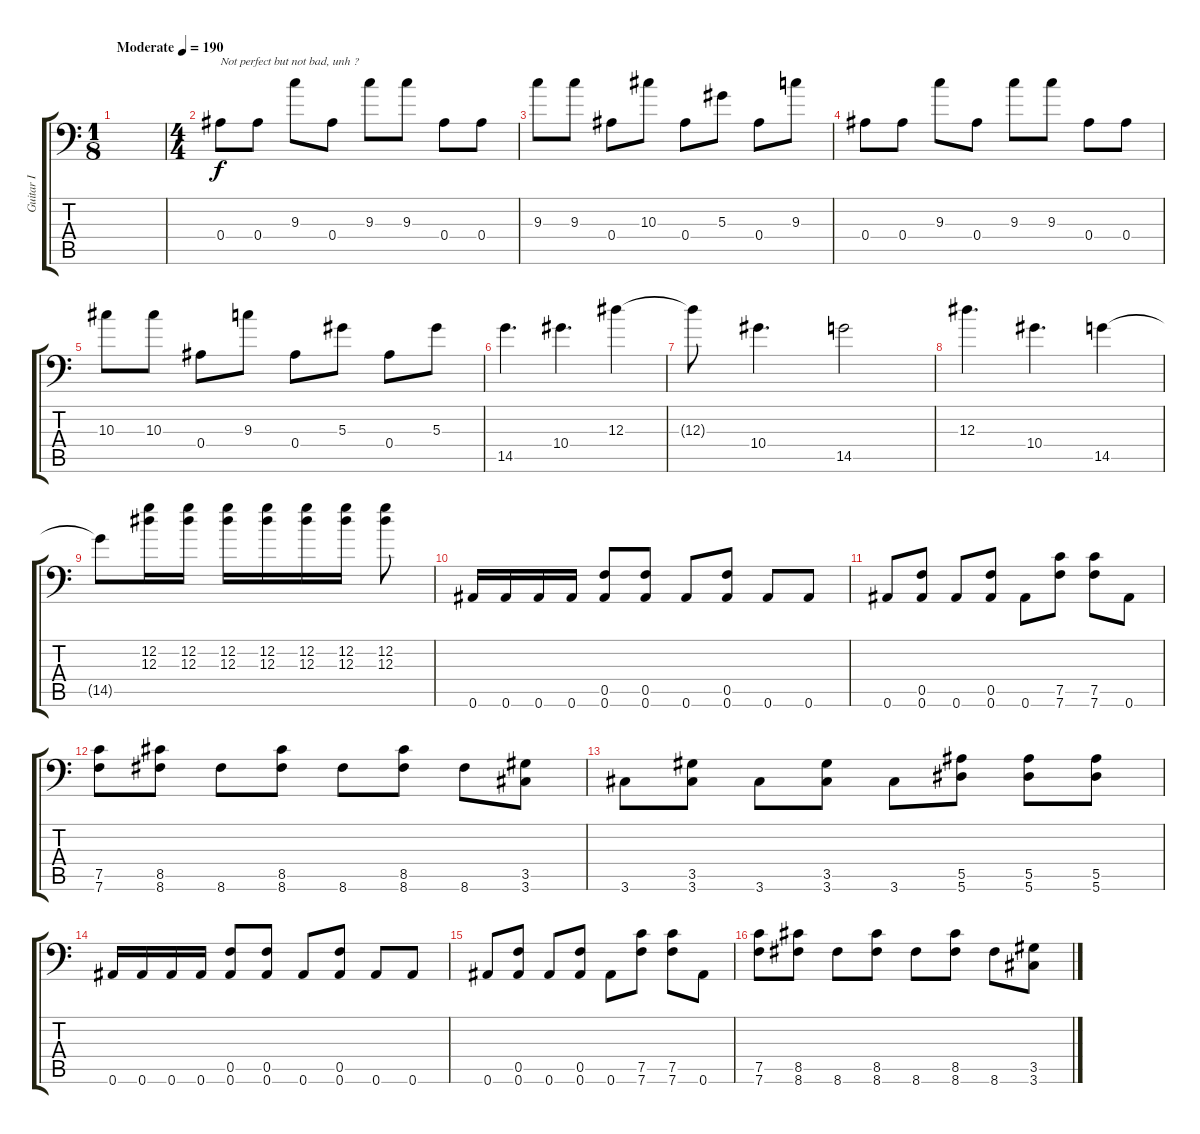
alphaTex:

\track ("Guitar I" "Guitar I") {instrument distortionguitar}
\staff {score tabs}
\tuning (C4 G3 Eb3 Bb2 F2 Bb1) {hide}
\ts (1 8)
\tempo (190 "Moderate")
\clef f4
\ks c
|
\ts (4 4)
0.4.8{txt "Not perfect but not bad, unh ?"} 0.4.8 9.3.8 0.4.8 9.3.8 9.3.8 0.4.8 0.4.8 |
9.3.8 9.3.8 0.4.8 10.3.8 0.4.8 5.3.8 0.4.8 9.3.8 |
0.4.8 0.4.8 9.3.8 0.4.8 9.3.8 9.3.8 0.4.8 0.4.8 |
10.3.8 10.3.8 0.4.8 9.3.8 0.4.8 5.3.8 0.4.8 5.3.8 |
14.5.4{d} 10.4.4{d} 12.3.4 |
12.3{t}.8 10.4.4{d} 14.5.2 |
12.3.4{d} 10.4.4{d} 14.5.4 |
14.5{t}.8 (12.2 12.3).16 (12.2 12.3).16 (12.2 12.3).16 (12.2 12.3).16 (12.2 12.3).16 (12.2 12.3).16 (12.2 12.3).8 |
0.6.16 0.6.16 0.6.16 0.6.16 (0.5 0.6).8 (0.5 0.6).8 0.6.8 (0.5 0.6).8 0.6.8 0.6.8 |
0.6.8 (0.5 0.6).8 0.6.8 (0.5 0.6).8 0.6.8 (7.5 7.6).8 (7.5 7.6).8 0.6.8 |
(7.5 7.6).8 (8.5 8.6).8 8.6.8 (8.5 8.6).8 8.6.8 (8.5 8.6).8 8.6.8 (3.5 3.6).8 |
3.6.8 (3.5 3.6).8 3.6.8 (3.5 3.6).8 3.6.8 (5.5 5.6).8 (5.5 5.6).8 (5.5 5.6).8 |
0.6.16 0.6.16 0.6.16 0.6.16 (0.5 0.6).8 (0.5 0.6).8 0.6.8 (0.5 0.6).8 0.6.8 0.6.8 |
0.6.8 (0.5 0.6).8 0.6.8 (0.5 0.6).8 0.6.8 (7.5 7.6).8 (7.5 7.6).8 0.6.8 |
(7.5 7.6).8 (8.5 8.6).8 8.6.8 (8.5 8.6).8 8.6.8 (8.5 8.6).8 8.6.8 (3.5 3.6).8
